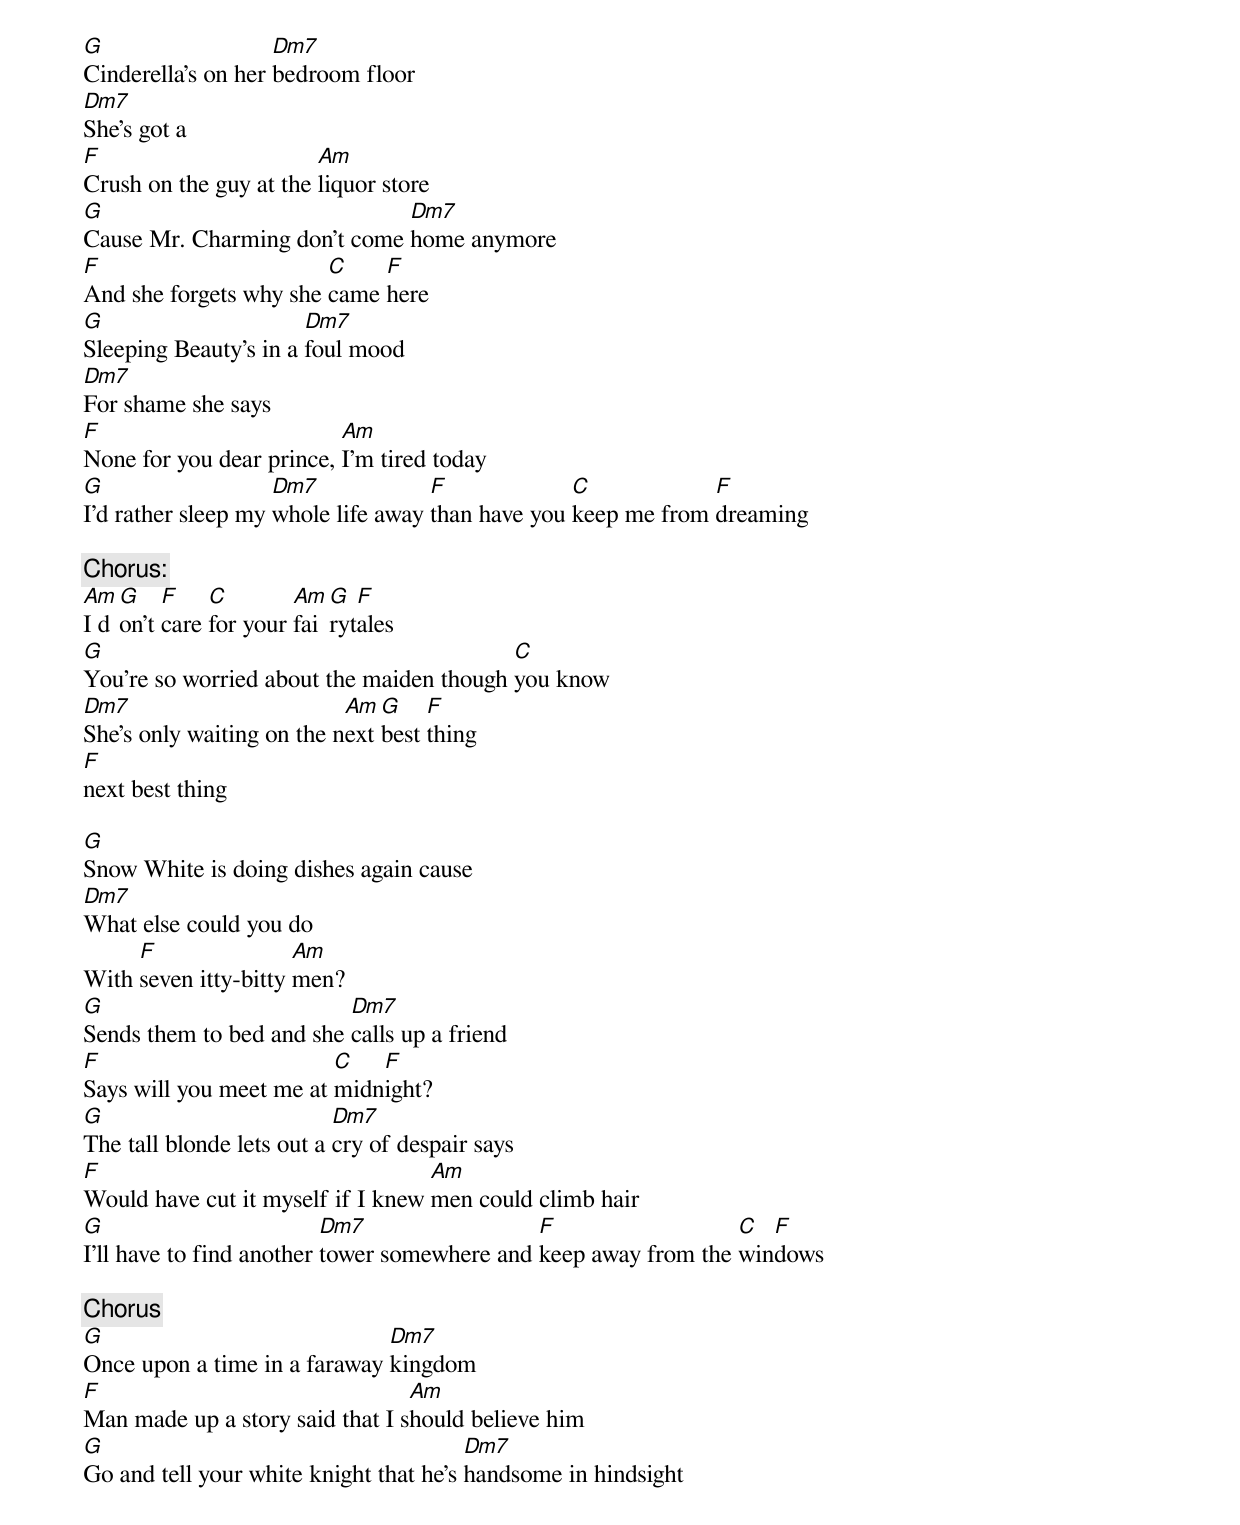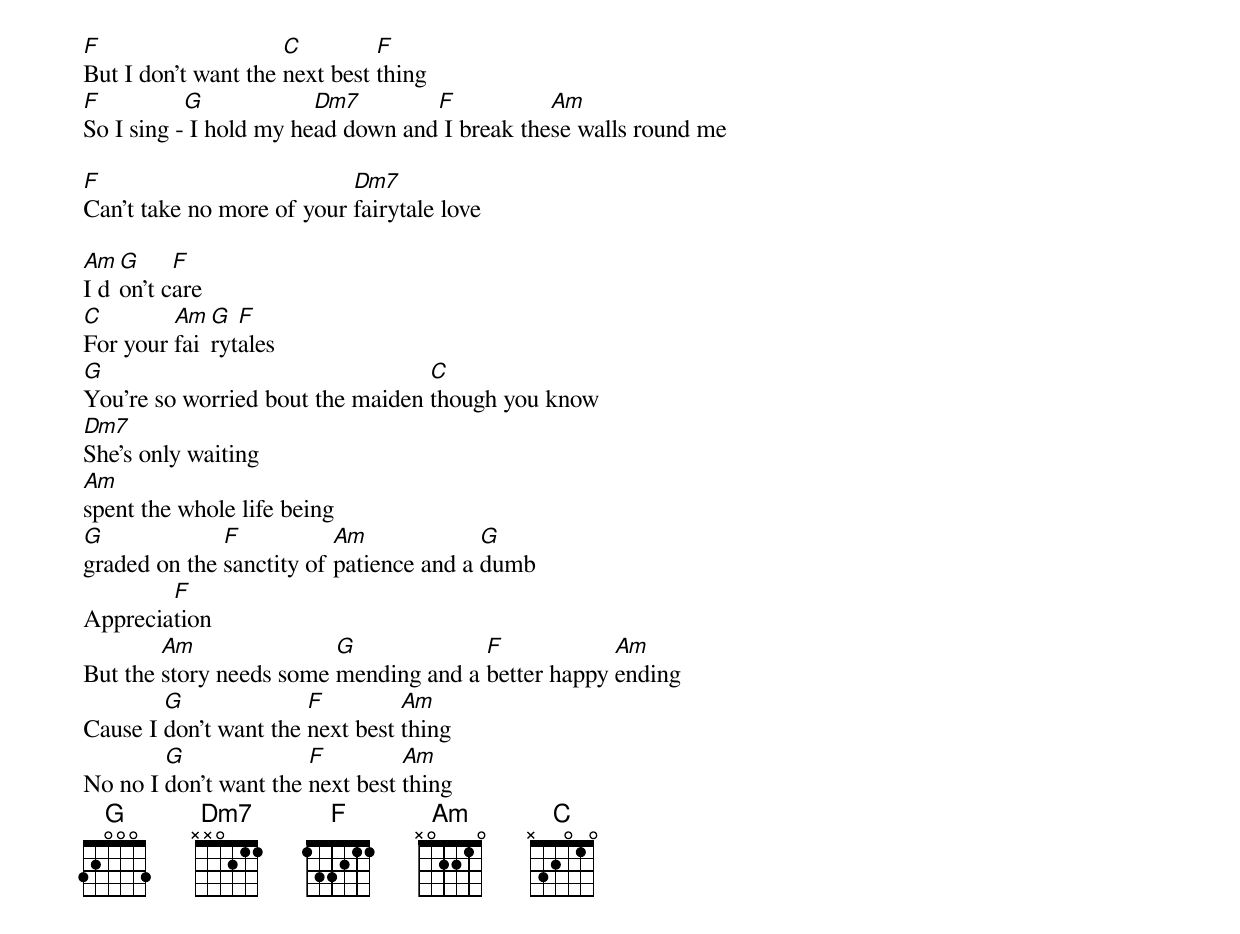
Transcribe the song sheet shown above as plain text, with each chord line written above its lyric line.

G                   Dm7
Cinderella's on her bedroom floor
Dm7
She's got a
F                       Am
Crush on the guy at the liquor store
G                             Dm7
Cause Mr. Charming don't come home anymore
F                       C    F
And she forgets why she came here
G                      Dm7
Sleeping Beauty's in a foul mood
Dm7
For shame she says
F                         Am
None for you dear prince, I'm tired today
G                   Dm7             F             C            F
I'd rather sleep my whole life away than have you keep me from dreaming

[Chorus:]
Am G    F    C        Am G  F
I don't care for your fairytales
G                                         C
You're so worried about the maiden though you know
Dm7                        Am  G    F
She's only waiting on the next best thing
F
next best thing

G
Snow White is doing dishes again cause
Dm7
What else could you do
     F                Am
With seven itty-bitty men?
G                         Dm7
Sends them to bed and she calls up a friend
F                        C   F
Says will you meet me at midnight?
G                          Dm7
The tall blonde lets out a cry of despair says
F                                  Am
Would have cut it myself if I knew men could climb hair
G                         Dm7                 F                  C  F
I'll have to find another tower somewhere and keep away from the windows

[Chorus]
G                             Dm7
Once upon a time in a faraway kingdom
F                                Am
Man made up a story said that I should believe him
G                                       Dm7
Go and tell your white knight that he's handsome in hindsight
F                    C         F
But I don't want the next best thing
F          G            Dm7        F           Am
So I sing - I hold my head down and I break these walls round me

F                          Dm7
Can't take no more of your fairytale love

Am G     F
I don't care
C        Am G  F
For your fairytales
G                                 C
You're so worried bout the maiden though you know
Dm7
She's only waiting
Am
spent the whole life being
G             F           Am             G
graded on the sanctity of patience and a dumb
        F
Appreciation
        Am               G             F            Am
But the story needs some mending and a better happy ending
        G              F         Am
Cause I don't want the next best thing
        G              F         Am
No no I don't want the next best thing
